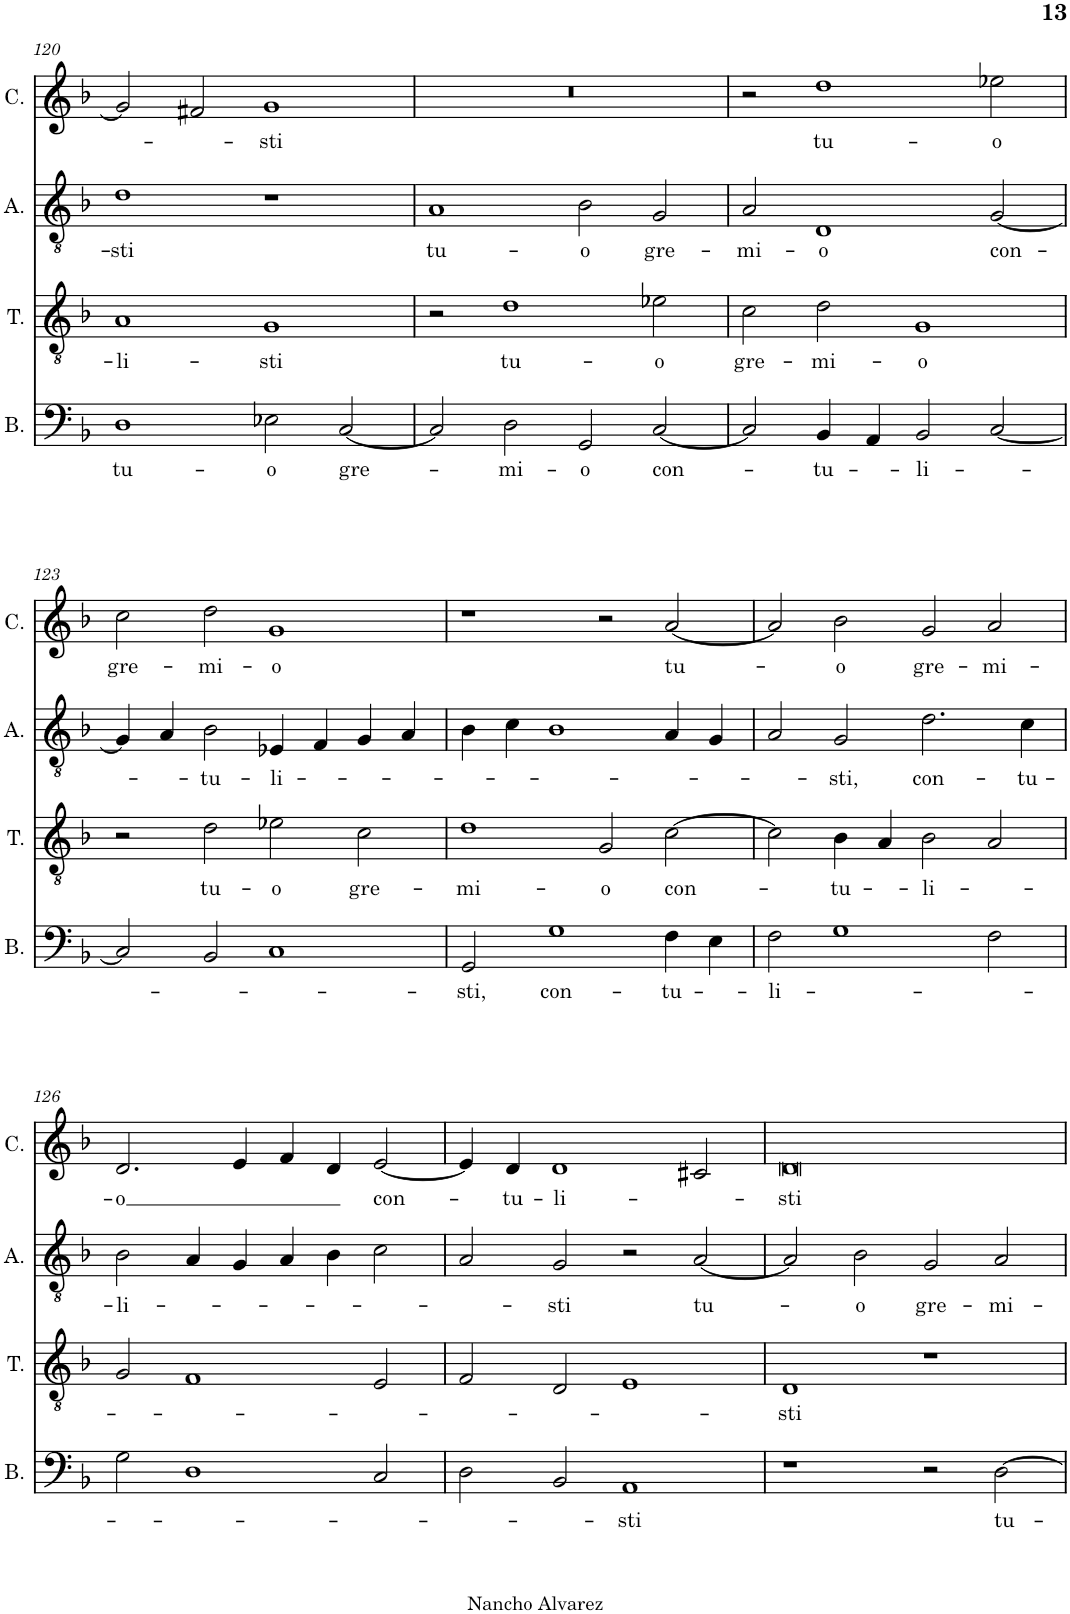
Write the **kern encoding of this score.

**kern	**text	**kern	**text	**kern	**text	**kern	**text
*part4	*part4	*part3	*part3	*part2	*part2	*part1	*part1
*staff4	*staff4	*staff3	*staff3	*staff2	*staff2	*staff1	*staff1
*I"Bassus	*	*I"Tenor	*	*I"Altus	*	*I"Cantus	*
*I'B.	*	*I'T.	*	*I'A.	*	*I'C.	*
!!LO:PB:g=z
*clefF4	*	*clefGv2	*	*clefGv2	*	*clefG2	*
*k[b-]	*	*k[b-]	*	*k[b-]	*	*k[b-]	*
*M4/2	*	*M4/2	*	*M4/2	*	*M4/2	*
=120	=120	=120	=120	=120	=120	=120	=120
!	!LO:LY:b	!	!LO:LY:b	!	!LO:LY:b	!	!
1D	tu-	1A	-li-	1d	-sti	2g/]	.
.	.	.	.	.	.	2f#X/	.
!	!LO:LY:b	!	!LO:LY:b	!	!	!	!LO:LY:b
2E-X\	-o	1G	-sti	1r	.	1g	-sti
!	!LO:LY:b	!	!	!	!	!	!
[2C/	gre-	.	.	.	.	.	.
=121	=121	=121	=121	=121	=121	=121	=121
!	!	!	!	!	!LO:LY:b	!	!
2C/]	.	2r	.	1A	tu-	0r	.
!	!LO:LY:b	!	!LO:LY:b	!	!	!	!
2D\	-mi-	1d	tu-	.	.	.	.
!	!LO:LY:b	!	!	!	!LO:LY:b	!	!
2GG/	-o	.	.	2B-\	-o	.	.
!	!LO:LY:b	!	!LO:LY:b	!	!LO:LY:b	!	!
[2C/	con-	2e-X\	-o	2G/	gre-	.	.
=122	=122	=122	=122	=122	=122	=122	=122
!	!	!	!LO:LY:b	!	!LO:LY:b	!	!
2C/]	.	2c\	gre-	2A/	-mi-	2r	.
!	!LO:LY:b	!	!LO:LY:b	!	!LO:LY:b	!	!LO:LY:b
4BB-/	-tu-	2d\	-mi-	1D	-o	1dd	tu-
4AA/	.	.	.	.	.	.	.
!	!LO:LY:b	!	!LO:LY:b	!	!	!	!
2BB-/	-li-	1G	-o	.	.	.	.
!	!	!	!	!	!LO:LY:b	!	!LO:LY:b
[2C/	.	.	.	[2G/	con-	2ee-X\	-o
!!LO:LB:g=z
=123	=123	=123	=123	=123	=123	=123	=123
!	!	!	!	!	!	!	!LO:LY:b
2C/]	.	2r	.	4G/]	.	2cc\	gre-
.	.	.	.	4A/	.	.	.
!	!	!	!LO:LY:b	!	!LO:LY:b	!	!LO:LY:b
2BB-/	.	2d\	tu-	2B-\	-tu-	2dd\	-mi-
!	!	!	!LO:LY:b	!	!LO:LY:b	!	!LO:LY:b
1C	.	2e-X\	-o	4E-X/	-li-	1g	-o
.	.	.	.	4F/	.	.	.
!	!	!	!LO:LY:b	!	!	!	!
.	.	2c\	gre-	4G/	.	.	.
.	.	.	.	4A/	.	.	.
=124	=124	=124	=124	=124	=124	=124	=124
!	!LO:LY:b	!	!LO:LY:b	!	!	!	!
2GG/	-sti,	1d	-mi-	4B-\	.	1r	.
.	.	.	.	4c\	.	.	.
!	!LO:LY:b	!	!	!	!	!	!
1G	con-	.	.	1B-	.	.	.
!	!	!	!LO:LY:b	!	!	!	!
.	.	2G/	-o	.	.	2r	.
!	!LO:LY:b	!	!LO:LY:b	!	!	!	!LO:LY:b
4F\	-tu-	[2c\	con-	4A/	.	[2a/	tu-
4E\	.	.	.	4G/	.	.	.
=125	=125	=125	=125	=125	=125	=125	=125
!	!LO:LY:b	!	!	!	!	!	!
2F\	-li-	2c\]	.	2A/	.	2a/]	.
!	!	!	!LO:LY:b	!	!LO:LY:b	!	!LO:LY:b
1G	.	4B-\	-tu-	2G/	-sti,	2b-\	-o
.	.	4A/	.	.	.	.	.
!	!	!	!LO:LY:b	!	!LO:LY:b	!	!LO:LY:b
.	.	2B-\	-li-	2.d\	con-	2g/	gre-
!	!	!	!	!	!	!	!LO:LY:b
2F\	.	2A/	.	.	.	2a/	-mi-
!	!	!	!	!	!LO:LY:b	!	!
.	.	.	.	4c\	-tu-	.	.
!!LO:LB:g=z
=126	=126	=126	=126	=126	=126	=126	=126
!	!	!	!	!	!LO:LY:b	!	!LO:LY:b
2G\	.	2G/	.	2B-\	-li-	2.d/	-o
1D	.	1F	.	4A/	.	.	.
.	.	.	.	4G/	.	4e/	.
.	.	.	.	4A/	.	4f/	.
.	.	.	.	4B-\	.	4d/	.
!	!	!	!	!	!	!	!LO:LY:b
2C/	.	2E/	.	2c\	.	[2e/	con-
=127	=127	=127	=127	=127	=127	=127	=127
2D\	.	2F/	.	2A/	.	4e/]	.
!	!	!	!	!	!	!	!LO:LY:b
.	.	.	.	.	.	4d/	-tu-
!	!	!	!	!	!LO:LY:b	!	!LO:LY:b
2BB-/	.	2D/	.	2G/	-sti	1d	-li-
!	!LO:LY:b	!	!	!	!	!	!
1AA	-sti	1E	.	2r	.	.	.
!	!	!	!	!	!LO:LY:b	!	!
.	.	.	.	[2A/	tu-	2c#X/	.
=128	=128	=128	=128	=128	=128	=128	=128
!	!	!	!LO:LY:b	!	!	!	!LO:LY:b
1r	.	1D	-sti	2A/]	.	0d	-sti
!	!	!	!	!	!LO:LY:b	!	!
.	.	.	.	2B-\	-o	.	.
!	!	!	!	!	!LO:LY:b	!	!
2r	.	1r	.	2G/	gre-	.	.
!	!LO:LY:b	!	!	!	!LO:LY:b	!	!
[2D\	tu-	.	.	2A/	-mi-	.	.
=	=	=	=	=	=	=	=
*-	*-	*-	*-	*-	*-	*-	*-
